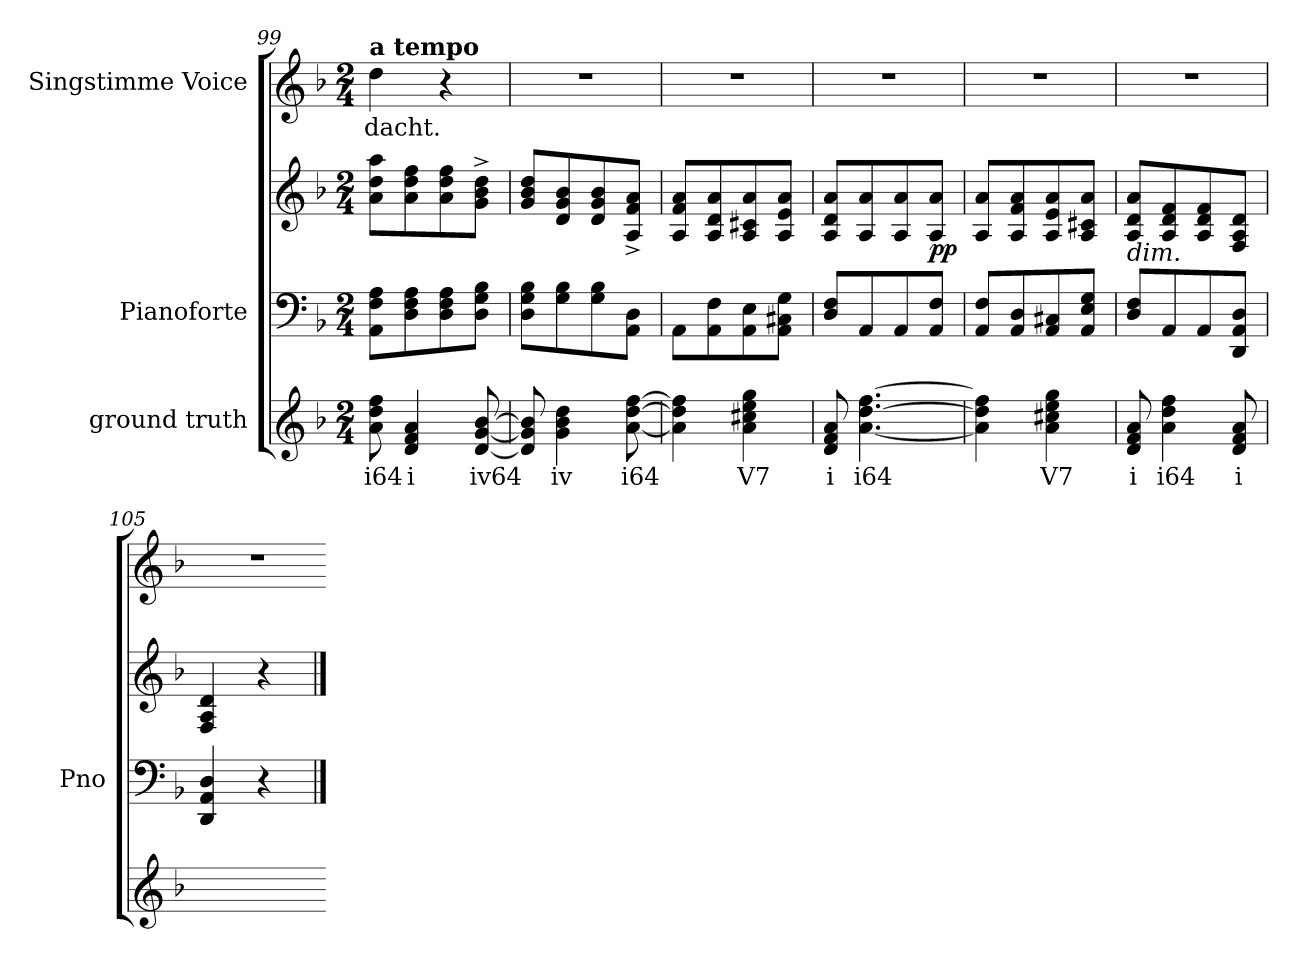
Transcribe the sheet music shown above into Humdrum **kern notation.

**kern	**text	**kern	**kern	**dynam	**kern	**text
*part3	*part3	*part2	*part2	*part2	*part1	*part1
*staff4	*staff4	*staff3	*staff2	*staff2/3	*staff1	*staff1
*I"ground truth	*	*I"Pianoforte	*	*	*I"Singstimme Voice	*
*	*	*I'Pno	*	*	*	*
!!LO:LB:g=z
*	*	*clefF4	*clefG2	*	*clefG2	*
*k[b-]	*	*k[b-]	*k[b-]	*	*k[b-]	*
*M2/4	*	*M2/4	*M2/4	*	*M2/4	*
*MM47	*	*MM47	*MM47	*	*MM47	*
=99	=99	=99	=99	=99	=99	=99
!	!	!	!	!	!LO:TX:a:B:t=a tempo	!
!	!	!	!	!	!	!LO:LY:b
8a 8dd 8ff	i64	8AA\ 8F\ 8A\L	8a\ 8dd\ 8aa\L	.	4dd\	-dacht.
4d 4f 4a	i	8D\ 8F\ 8A\	8a\ 8dd\ 8ff\	.	.	.
.	.	8D\ 8F\ 8A\	8a\ 8dd\ 8ff\	.	4r	.
[8d [8g [8b-	iv64	8D\ 8G\ 8B-\J	8g\^ 8b-\^ 8dd\^J	.	.	.
=100	=100	=100	=100	=100	=100	=100
8d] 8g] 8b-]	.	8D\ 8G\ 8B-\L	8g/ 8b-/ 8dd/L	.	2r	.
4g 4b- 4dd	iv	8G\ 8B-\	8d/ 8g/ 8b-/	.	.	.
.	.	8G\ 8B-\	8d/ 8g/ 8b-/	.	.	.
[8a [8dd [8ff	i64	8AA\ 8D\J	8A/^ 8f/^ 8a/^J	.	.	.
=101	=101	=101	=101	=101	=101	=101
4a] 4dd] 4ff]	.	8AA\L	8A/ 8f/ 8a/L	.	2r	.
.	.	8AA\ 8F\	8A/ 8d/ 8a/	.	.	.
4a 4cc#X 4ee 4gg	V7	8AA\ 8E\	8A/ 8c#X/ 8a/	.	.	.
.	.	8AA\ 8C#X\ 8G\J	8A/ 8e/ 8a/J	.	.	.
=102	=102	=102	=102	=102	=102	=102
8d 8f 8a	i	8D/ 8F/L	8A/ 8d/ 8a/L	.	2r	.
[4.a [4.dd [4.ff	i64	8AA/	8A/ 8a/	.	.	.
.	.	8AA/	8A/ 8a/	.	.	.
!	!	!	!	!LO:DY:b	!	!
.	.	8AA/ 8F/J	8A/ 8a/J	pp	.	.
=103	=103	=103	=103	=103	=103	=103
4a] 4dd] 4ff]	.	8AA/ 8F/L	8A/ 8a/L	.	2r	.
.	.	8AA/ 8D/	8A/ 8f/ 8a/	.	.	.
4a 4cc#X 4ee 4gg	V7	8AA/ 8C#X/	8A/ 8e/ 8a/	.	.	.
.	.	8AA/ 8E/ 8G/J	8A/ 8c#X/ 8a/J	.	.	.
=104	=104	=104	=104	=104	=104	=104
!	!	!	!LO:TX:b:i:t=dim.	!	!	!
8d 8f 8a	i	8D/ 8F/L	8A/ 8d/ 8a/L	.	2r	.
4a 4dd 4ff	i64	8AA/	8A/ 8d/ 8f/	.	.	.
.	.	8AA/	8A/ 8d/ 8f/	.	.	.
8d 8f 8a	i	8DD/ 8AA/ 8D/J	8F/ 8A/ 8d/J	.	.	.
=105	=105	=105	=105	=105	=105	=105
2ryy	.	4DD/ 4AA/ 4D/	4F/ 4A/ 4d/	.	2r	.
.	.	4r	4r	.	.	.
=	==	==	==	==	==	==
*-	*-	*-	*-	*-	*-	*-
